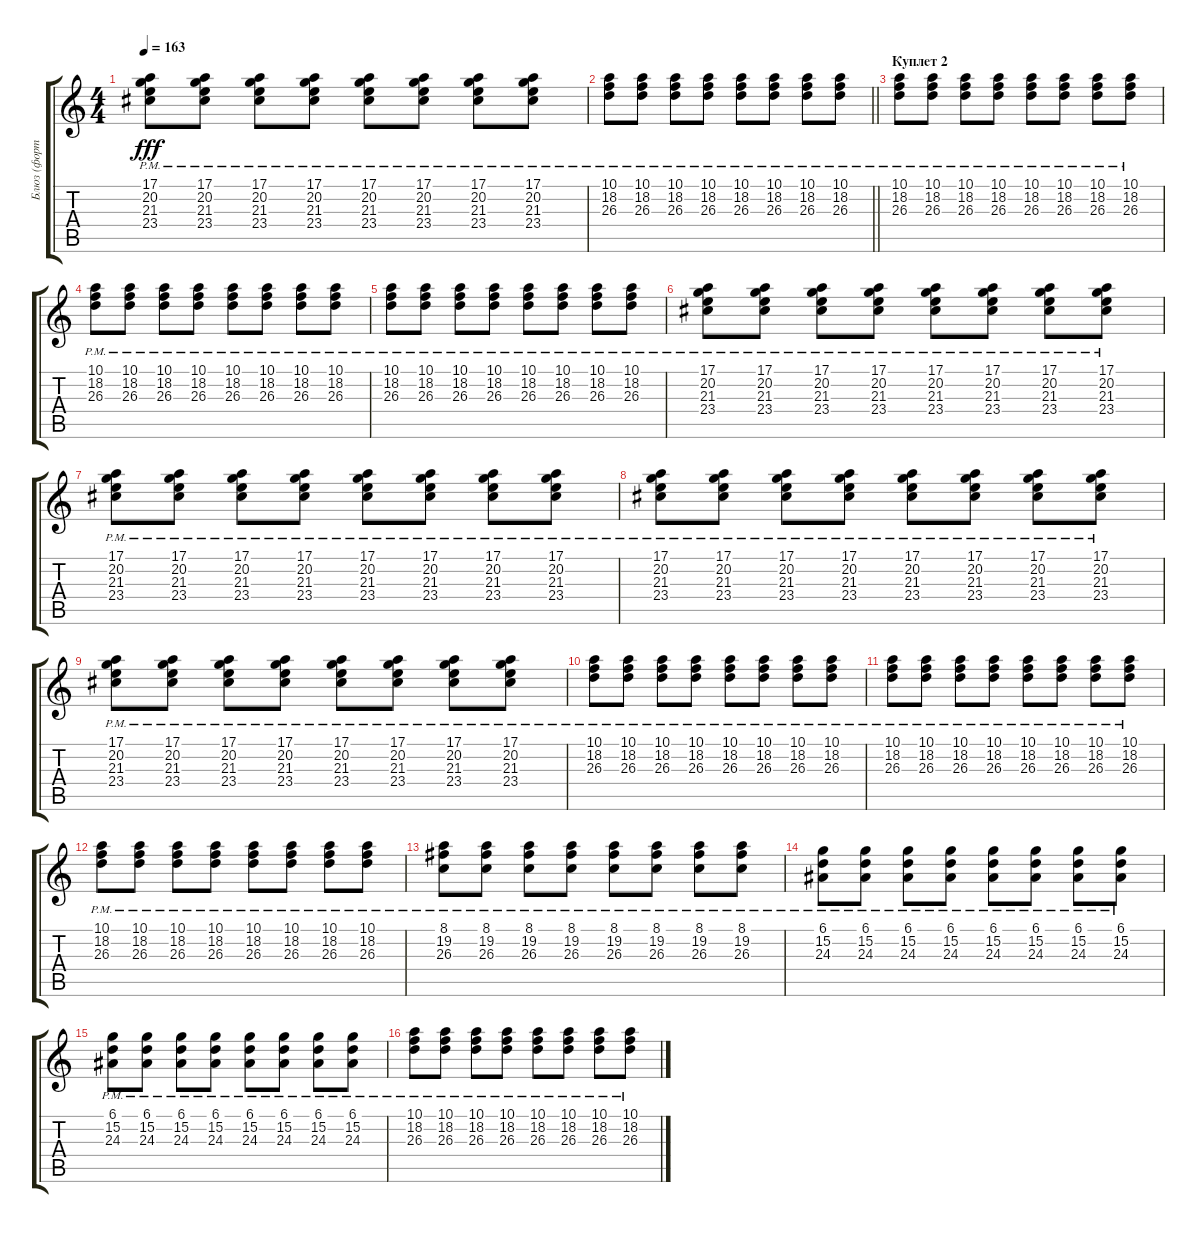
\track ("Блюз (фортепиано)" "Блюз (форт") {instrument acousticgrandpiano}
\staff {score tabs}
\tuning (E4 B3 G3 D3 A2 E2) {hide}
\ts (4 4)
\tempo 163
\clef g2
\ks c
(17.1{pm} 20.2{pm} 21.3{pm} 23.4{pm}).8{dy fff} (17.1{pm} 20.2{pm} 21.3{pm} 23.4{pm}).8 (17.1{pm} 20.2{pm} 21.3{pm} 23.4{pm}).8 (17.1{pm} 20.2{pm} 21.3{pm} 23.4{pm}).8 (17.1{pm} 20.2{pm} 21.3{pm} 23.4{pm}).8 (17.1{pm} 20.2{pm} 21.3{pm} 23.4{pm}).8 (17.1{pm} 20.2{pm} 21.3{pm} 23.4{pm}).8 (17.1{pm} 20.2{pm} 21.3{pm} 23.4{pm}).8 |
\barLineRight lightlight
(10.1{pm} 18.2{pm} 26.3{pm}).8 (10.1{pm} 18.2{pm} 26.3{pm}).8 (10.1{pm} 18.2{pm} 26.3{pm}).8 (10.1{pm} 18.2{pm} 26.3{pm}).8 (10.1{pm} 18.2{pm} 26.3{pm}).8 (10.1{pm} 18.2{pm} 26.3{pm}).8 (10.1{pm} 18.2{pm} 26.3{pm}).8 (10.1{pm} 18.2{pm} 26.3{pm}).8 |
\section ("" "Куплет 2")
(10.1{pm} 18.2{pm} 26.3{pm}).8 (10.1{pm} 18.2{pm} 26.3{pm}).8 (10.1{pm} 18.2{pm} 26.3{pm}).8 (10.1{pm} 18.2{pm} 26.3{pm}).8 (10.1{pm} 18.2{pm} 26.3{pm}).8 (10.1{pm} 18.2{pm} 26.3{pm}).8 (10.1{pm} 18.2{pm} 26.3{pm}).8 (10.1{pm} 18.2{pm} 26.3{pm}).8 |
(10.1{pm} 18.2{pm} 26.3{pm}).8 (10.1{pm} 18.2{pm} 26.3{pm}).8 (10.1{pm} 18.2{pm} 26.3{pm}).8 (10.1{pm} 18.2{pm} 26.3{pm}).8 (10.1{pm} 18.2{pm} 26.3{pm}).8 (10.1{pm} 18.2{pm} 26.3{pm}).8 (10.1{pm} 18.2{pm} 26.3{pm}).8 (10.1{pm} 18.2{pm} 26.3{pm}).8 |
(10.1{pm} 18.2{pm} 26.3{pm}).8 (10.1{pm} 18.2{pm} 26.3{pm}).8 (10.1{pm} 18.2{pm} 26.3{pm}).8 (10.1{pm} 18.2{pm} 26.3{pm}).8 (10.1{pm} 18.2{pm} 26.3{pm}).8 (10.1{pm} 18.2{pm} 26.3{pm}).8 (10.1{pm} 18.2{pm} 26.3{pm}).8 (10.1{pm} 18.2{pm} 26.3{pm}).8 |
(17.1{pm} 20.2{pm} 21.3{pm} 23.4{pm}).8 (17.1{pm} 20.2{pm} 21.3{pm} 23.4{pm}).8 (17.1{pm} 20.2{pm} 21.3{pm} 23.4{pm}).8 (17.1{pm} 20.2{pm} 21.3{pm} 23.4{pm}).8 (17.1{pm} 20.2{pm} 21.3{pm} 23.4{pm}).8 (17.1{pm} 20.2{pm} 21.3{pm} 23.4{pm}).8 (17.1{pm} 20.2{pm} 21.3{pm} 23.4{pm}).8 (17.1{pm} 20.2{pm} 21.3{pm} 23.4{pm}).8 |
(17.1{pm} 20.2{pm} 21.3{pm} 23.4{pm}).8 (17.1{pm} 20.2{pm} 21.3{pm} 23.4{pm}).8 (17.1{pm} 20.2{pm} 21.3{pm} 23.4{pm}).8 (17.1{pm} 20.2{pm} 21.3{pm} 23.4{pm}).8 (17.1{pm} 20.2{pm} 21.3{pm} 23.4{pm}).8 (17.1{pm} 20.2{pm} 21.3{pm} 23.4{pm}).8 (17.1{pm} 20.2{pm} 21.3{pm} 23.4{pm}).8 (17.1{pm} 20.2{pm} 21.3{pm} 23.4{pm}).8 |
(17.1{pm} 20.2{pm} 21.3{pm} 23.4{pm}).8 (17.1{pm} 20.2{pm} 21.3{pm} 23.4{pm}).8 (17.1{pm} 20.2{pm} 21.3{pm} 23.4{pm}).8 (17.1{pm} 20.2{pm} 21.3{pm} 23.4{pm}).8 (17.1{pm} 20.2{pm} 21.3{pm} 23.4{pm}).8 (17.1{pm} 20.2{pm} 21.3{pm} 23.4{pm}).8 (17.1{pm} 20.2{pm} 21.3{pm} 23.4{pm}).8 (17.1{pm} 20.2{pm} 21.3{pm} 23.4{pm}).8 |
(17.1{pm} 20.2{pm} 21.3{pm} 23.4{pm}).8 (17.1{pm} 20.2{pm} 21.3{pm} 23.4{pm}).8 (17.1{pm} 20.2{pm} 21.3{pm} 23.4{pm}).8 (17.1{pm} 20.2{pm} 21.3{pm} 23.4{pm}).8 (17.1{pm} 20.2{pm} 21.3{pm} 23.4{pm}).8 (17.1{pm} 20.2{pm} 21.3{pm} 23.4{pm}).8 (17.1{pm} 20.2{pm} 21.3{pm} 23.4{pm}).8 (17.1{pm} 20.2{pm} 21.3{pm} 23.4{pm}).8 |
(10.1{pm} 18.2{pm} 26.3{pm}).8 (10.1{pm} 18.2{pm} 26.3{pm}).8 (10.1{pm} 18.2{pm} 26.3{pm}).8 (10.1{pm} 18.2{pm} 26.3{pm}).8 (10.1{pm} 18.2{pm} 26.3{pm}).8 (10.1{pm} 18.2{pm} 26.3{pm}).8 (10.1{pm} 18.2{pm} 26.3{pm}).8 (10.1{pm} 18.2{pm} 26.3{pm}).8 |
(10.1{pm} 18.2{pm} 26.3{pm}).8 (10.1{pm} 18.2{pm} 26.3{pm}).8 (10.1{pm} 18.2{pm} 26.3{pm}).8 (10.1{pm} 18.2{pm} 26.3{pm}).8 (10.1{pm} 18.2{pm} 26.3{pm}).8 (10.1{pm} 18.2{pm} 26.3{pm}).8 (10.1{pm} 18.2{pm} 26.3{pm}).8 (10.1{pm} 18.2{pm} 26.3{pm}).8 |
(10.1{pm} 18.2{pm} 26.3{pm}).8 (10.1{pm} 18.2{pm} 26.3{pm}).8 (10.1{pm} 18.2{pm} 26.3{pm}).8 (10.1{pm} 18.2{pm} 26.3{pm}).8 (10.1{pm} 18.2{pm} 26.3{pm}).8 (10.1{pm} 18.2{pm} 26.3{pm}).8 (10.1{pm} 18.2{pm} 26.3{pm}).8 (10.1{pm} 18.2{pm} 26.3{pm}).8 |
(8.1{pm} 19.2{pm} 26.3{pm}).8 (8.1{pm} 19.2{pm} 26.3{pm}).8 (8.1{pm} 19.2{pm} 26.3{pm}).8 (8.1{pm} 19.2{pm} 26.3{pm}).8 (8.1{pm} 19.2{pm} 26.3{pm}).8 (8.1{pm} 19.2{pm} 26.3{pm}).8 (8.1{pm} 19.2{pm} 26.3{pm}).8 (8.1{pm} 19.2{pm} 26.3{pm}).8 |
(6.1{pm} 15.2{pm} 24.3{pm}).8 (6.1{pm} 15.2{pm} 24.3{pm}).8 (6.1{pm} 15.2{pm} 24.3{pm}).8 (6.1{pm} 15.2{pm} 24.3{pm}).8 (6.1{pm} 15.2{pm} 24.3{pm}).8 (6.1{pm} 15.2{pm} 24.3{pm}).8 (6.1{pm} 15.2{pm} 24.3{pm}).8 (6.1{pm} 15.2{pm} 24.3{pm}).8 |
(6.1{pm} 15.2{pm} 24.3{pm}).8 (6.1{pm} 15.2{pm} 24.3{pm}).8 (6.1{pm} 15.2{pm} 24.3{pm}).8 (6.1{pm} 15.2{pm} 24.3{pm}).8 (6.1{pm} 15.2{pm} 24.3{pm}).8 (6.1{pm} 15.2{pm} 24.3{pm}).8 (6.1{pm} 15.2{pm} 24.3{pm}).8 (6.1{pm} 15.2{pm} 24.3{pm}).8 |
(10.1{pm} 18.2{pm} 26.3{pm}).8 (10.1{pm} 18.2{pm} 26.3{pm}).8 (10.1{pm} 18.2{pm} 26.3{pm}).8 (10.1{pm} 18.2{pm} 26.3{pm}).8 (10.1{pm} 18.2{pm} 26.3{pm}).8 (10.1{pm} 18.2{pm} 26.3{pm}).8 (10.1{pm} 18.2{pm} 26.3{pm}).8 (10.1{pm} 18.2{pm} 26.3{pm}).8
